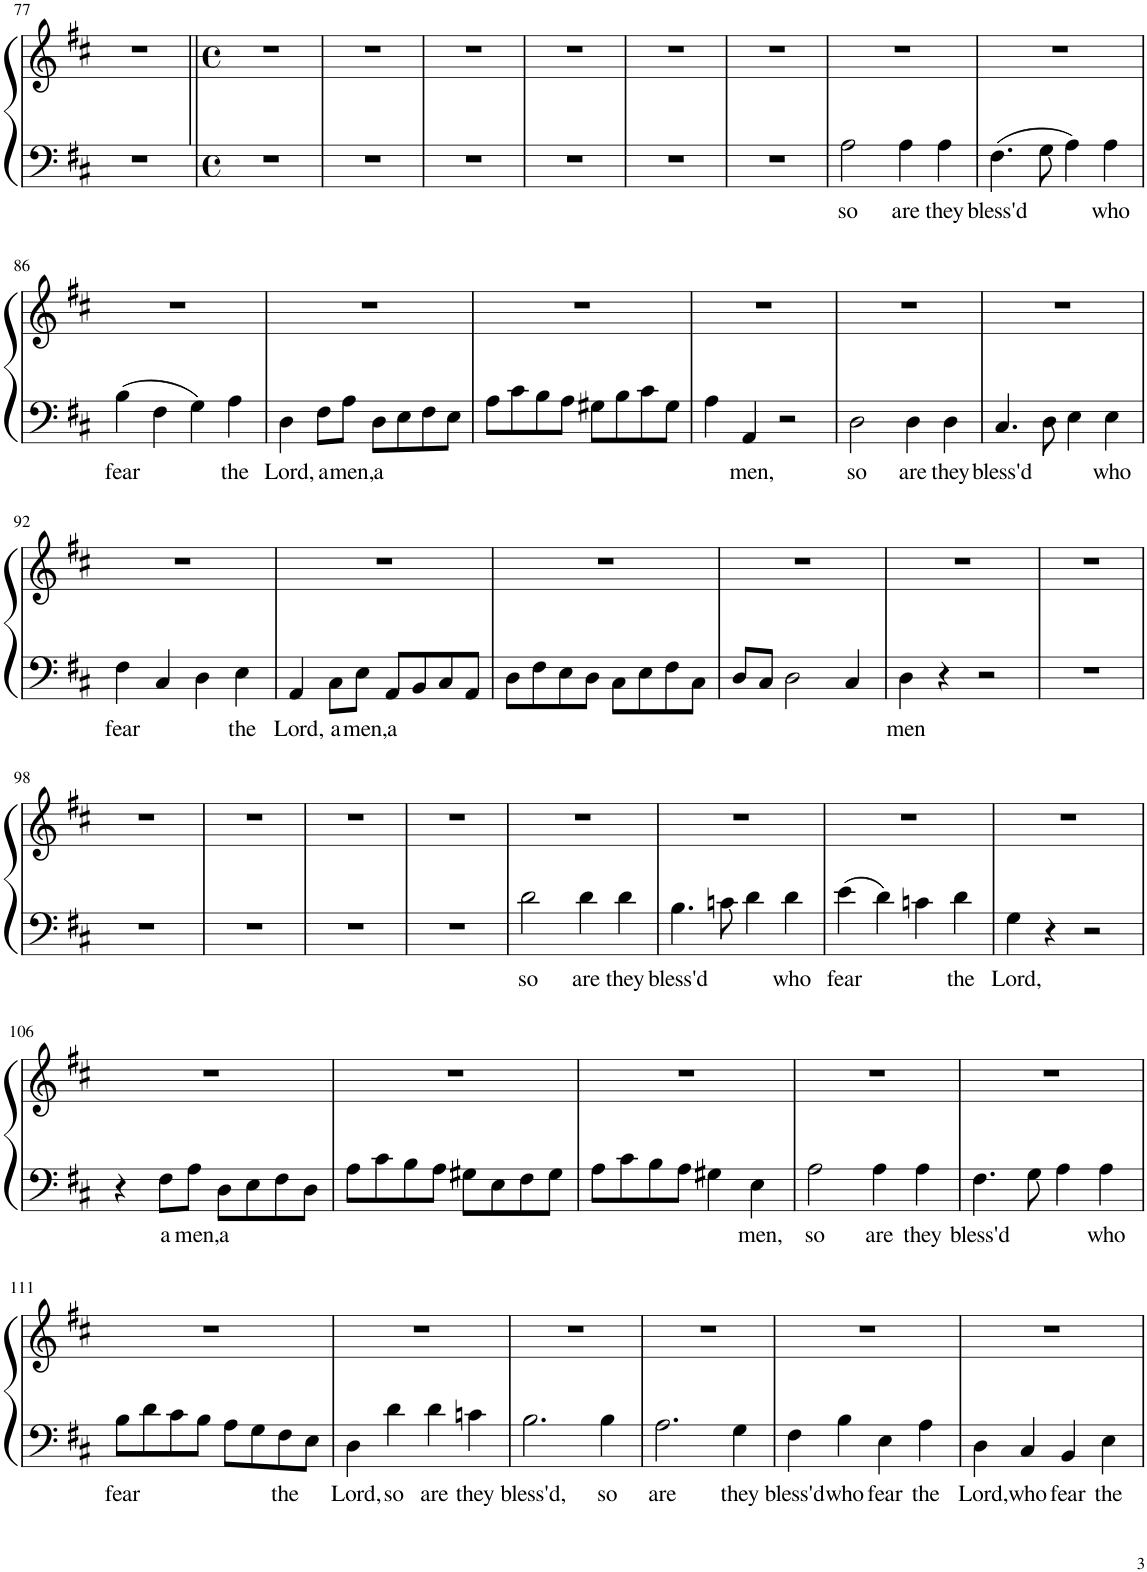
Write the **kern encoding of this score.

**kern	**text	**kern
*part1	*part1	*part1
*staff2	*staff2	*staff1
*I"Piano	*	*
*I'Pno.	*	*
!!LO:PB:g=z
*clefF4	*	*clefG2
*k[f#c#]	*	*k[f#c#]
*M3/4	*	*M3/4
=77	=77	=77
2.r	.	2.r
=78||	=78||	=78||
*M4/4	*	*M4/4
*met(c)	*	*met(c)
1r	.	1r
=79	=79	=79
1r	.	1r
=80	=80	=80
1r	.	1r
=81	=81	=81
1r	.	1r
=82	=82	=82
1r	.	1r
=83	=83	=83
1r	.	1r
=84	=84	=84
!	!LO:LY:b	!
2A\	so	1r
!	!LO:LY:b	!
4A\	are	.
!	!LO:LY:b	!
4A\	they	.
=85	=85	=85
!	!LO:LY:b	!
4.F#\	bless'd	1r
8G\	.	.
4A\	.	.
!	!LO:LY:b	!
4A\	who	.
!!LO:LB:g=z
=86	=86	=86
!	!LO:LY:b	!
4B\	fear	1r
4F#\	.	.
4G\	.	.
!	!LO:LY:b	!
4A\	the	.
=87	=87	=87
!	!LO:LY:b	!
4D\	Lord,	1r
!	!LO:LY:b	!
8F#\L	a	.
!	!LO:LY:b	!
8A\J	men,	.
!	!LO:LY:b	!
8D\L	a	.
8E\	.	.
8F#\	.	.
8E\J	.	.
=88	=88	=88
8A\L	.	1r
8c#\	.	.
8B\	.	.
8A\J	.	.
8G#X\L	.	.
8B\	.	.
8c#\	.	.
8G#\J	.	.
=89	=89	=89
4A\	.	1r
!	!LO:LY:b	!
4AA/	men,	.
2r	.	.
=90	=90	=90
!	!LO:LY:b	!
2D\	so	1r
!	!LO:LY:b	!
4D\	are	.
!	!LO:LY:b	!
4D\	they	.
=91	=91	=91
!	!LO:LY:b	!
4.C#/	bless'd	1r
8D\	.	.
4E\	.	.
!	!LO:LY:b	!
4E\	who	.
!!LO:LB:g=z
=92	=92	=92
!	!LO:LY:b	!
4F#\	fear	1r
4C#/	.	.
4D\	.	.
!	!LO:LY:b	!
4E\	the	.
=93	=93	=93
!	!LO:LY:b	!
4AA/	Lord,	1r
!	!LO:LY:b	!
8C#\L	a	.
!	!LO:LY:b	!
8E\J	men,	.
!	!LO:LY:b	!
8AA/L	a	.
8BB/	.	.
8C#/	.	.
8AA/J	.	.
=94	=94	=94
8D\L	.	1r
8F#\	.	.
8E\	.	.
8D\J	.	.
8C#\L	.	.
8E\	.	.
8F#\	.	.
8C#\J	.	.
=95	=95	=95
8D/L	.	1r
8C#/J	.	.
2D\	.	.
4C#/	.	.
=96	=96	=96
!	!LO:LY:b	!
4D\	men	1r
4r	.	.
2r	.	.
=97	=97	=97
1r	.	1r
!!LO:LB:g=z
=98	=98	=98
1r	.	1r
=99	=99	=99
1r	.	1r
=100	=100	=100
1r	.	1r
=101	=101	=101
1r	.	1r
=102	=102	=102
!	!LO:LY:b	!
2d\	so	1r
!	!LO:LY:b	!
4d\	are	.
!	!LO:LY:b	!
4d\	they	.
=103	=103	=103
!	!LO:LY:b	!
4.B\	bless'd	1r
8cn\	.	.
4d\	.	.
!	!LO:LY:b	!
4d\	who	.
=104	=104	=104
!	!LO:LY:b	!
4e\	fear	1r
4d\	.	.
4cn\	.	.
!	!LO:LY:b	!
4d\	the	.
=105	=105	=105
!	!LO:LY:b	!
4G\	Lord,	1r
4r	.	.
2r	.	.
!!LO:LB:g=z
=106	=106	=106
4r	.	1r
!	!LO:LY:b	!
8F#\L	a	.
!	!LO:LY:b	!
8A\J	men,	.
!	!LO:LY:b	!
8D\L	a	.
8E\	.	.
8F#\	.	.
8D\J	.	.
=107	=107	=107
8A\L	.	1r
8c#\	.	.
8B\	.	.
8A\J	.	.
8G#X\L	.	.
8E\	.	.
8F#\	.	.
8G#\J	.	.
=108	=108	=108
8A\L	.	1r
8c#\	.	.
8B\	.	.
8A\J	.	.
4G#X\	.	.
!	!LO:LY:b	!
4E\	men,	.
=109	=109	=109
!	!LO:LY:b	!
2A\	so	1r
!	!LO:LY:b	!
4A\	are	.
!	!LO:LY:b	!
4A\	they	.
=110	=110	=110
!	!LO:LY:b	!
4.F#\	bless'd	1r
8G\	.	.
4A\	.	.
!	!LO:LY:b	!
4A\	who	.
!!LO:LB:g=z
=111	=111	=111
!	!LO:LY:b	!
8B\L	fear	1r
8d\	.	.
8c#\	.	.
8B\J	.	.
8A\L	.	.
8G\	.	.
!	!LO:LY:b	!
8F#\	the	.
8E\J	.	.
=112	=112	=112
!	!LO:LY:b	!
4D\	Lord,	1r
!	!LO:LY:b	!
4d\	so	.
!	!LO:LY:b	!
4d\	are	.
!	!LO:LY:b	!
4cn\	they	.
=113	=113	=113
!	!LO:LY:b	!
2.B\	bless'd,	1r
!	!LO:LY:b	!
4B\	so	.
=114	=114	=114
!	!LO:LY:b	!
2.A\	are	1r
!	!LO:LY:b	!
4G\	they	.
=115	=115	=115
!	!LO:LY:b	!
4F#\	bless'd	1r
!	!LO:LY:b	!
4B\	who	.
!	!LO:LY:b	!
4E\	fear	.
!	!LO:LY:b	!
4A\	the	.
=116	=116	=116
!	!LO:LY:b	!
4D\	Lord,	1r
!	!LO:LY:b	!
4C#/	who	.
!	!LO:LY:b	!
4BB/	fear	.
!	!LO:LY:b	!
4E\	the	.
=	=	=
*-	*-	*-
